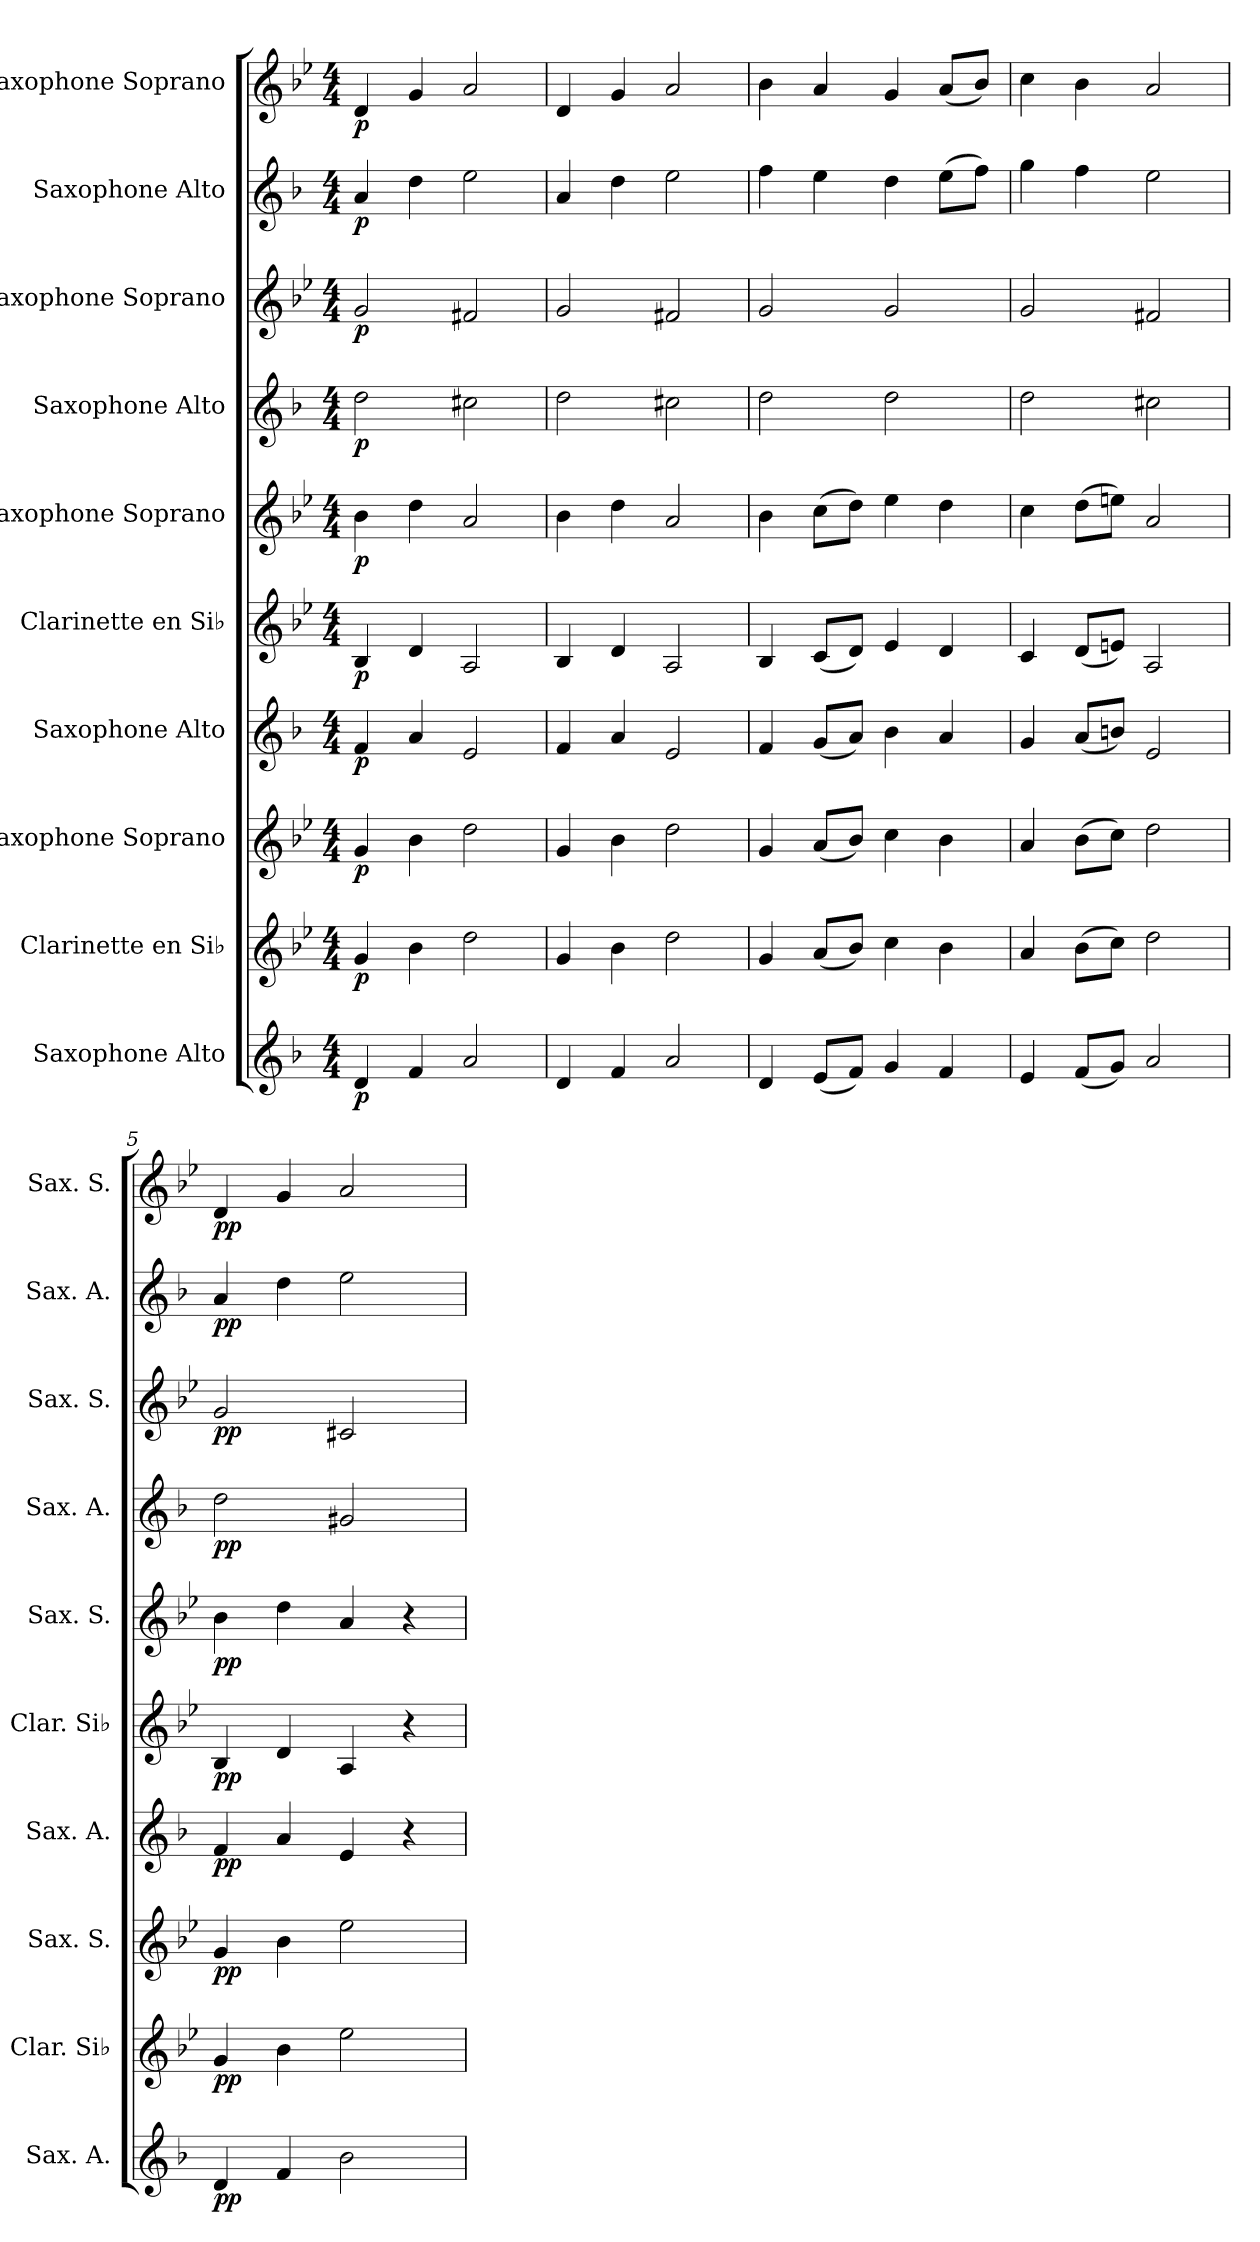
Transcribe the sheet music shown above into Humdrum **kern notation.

**kern	**dynam	**kern	**dynam	**kern	**dynam	**kern	**dynam	**kern	**dynam	**kern	**dynam	**kern	**dynam	**kern	**dynam	**kern	**dynam	**kern	**dynam
*part10	*part10	*part9	*part9	*part8	*part8	*part7	*part7	*part6	*part6	*part5	*part5	*part4	*part4	*part3	*part3	*part2	*part2	*part1	*part1
*staff10	*staff10	*staff9	*staff9	*staff8	*staff8	*staff7	*staff7	*staff6	*staff6	*staff5	*staff5	*staff4	*staff4	*staff3	*staff3	*staff2	*staff2	*staff1	*staff1
*I"Saxophone Alto	*	*I"Clarinette en Si♭	*	*I"Saxophone Soprano	*	*I"Saxophone Alto	*	*I"Clarinette en Si♭	*	*I"Saxophone Soprano	*	*I"Saxophone Alto	*	*I"Saxophone Soprano	*	*I"Saxophone Alto	*	*I"Saxophone Soprano	*
*I'Sax. A.	*	*I'Clar. Si♭	*	*I'Sax. S.	*	*I'Sax. A.	*	*I'Clar. Si♭	*	*I'Sax. S.	*	*I'Sax. A.	*	*I'Sax. S.	*	*I'Sax. A.	*	*I'Sax. S.	*
*clefG2	*	*clefG2	*	*clefG2	*	*clefG2	*	*clefG2	*	*clefG2	*	*clefG2	*	*clefG2	*	*clefG2	*	*clefG2	*
*ITrd5c9	*	*ITrd1c2	*	*ITrd1c2	*	*ITrd5c9	*	*ITrd1c2	*	*ITrd1c2	*	*ITrd5c9	*	*ITrd1c2	*	*ITrd5c9	*	*ITrd1c2	*
*k[b-e-a-d-]	*	*k[b-e-a-d-]	*	*k[b-e-a-d-]	*	*k[b-e-a-d-]	*	*k[b-e-a-d-]	*	*k[b-e-a-d-]	*	*k[b-e-a-d-]	*	*k[b-e-a-d-]	*	*k[b-e-a-d-]	*	*k[b-e-a-d-]	*
*M4/4	*	*M4/4	*	*M4/4	*	*M4/4	*	*M4/4	*	*M4/4	*	*M4/4	*	*M4/4	*	*M4/4	*	*M4/4	*
=1	=1	=1	=1	=1	=1	=1	=1	=1	=1	=1	=1	=1	=1	=1	=1	=1	=1	=1	=1
!	!LO:DY:b	!	!LO:DY:b	!	!LO:DY:b	!	!LO:DY:b	!	!LO:DY:b	!	!LO:DY:b	!	!LO:DY:b	!	!LO:DY:b	!	!LO:DY:b	!	!LO:DY:b
4F/	p	4f/	p	4f/	p	4A-/	p	4A-/	p	4a-\	p	2f\	p	2f/	p	4c/	p	4c/	p
4A-/	.	4a-\	.	4a-\	.	4c/	.	4c/	.	4cc\	.	.	.	.	.	4f\	.	4f/	.
2c/	.	2cc\	.	2cc\	.	2G/	.	2G/	.	2g/	.	2en\	.	2en/	.	2g\	.	2g/	.
=2	=2	=2	=2	=2	=2	=2	=2	=2	=2	=2	=2	=2	=2	=2	=2	=2	=2	=2	=2
4F/	.	4f/	.	4f/	.	4A-/	.	4A-/	.	4a-\	.	2f\	.	2f/	.	4c/	.	4c/	.
4A-/	.	4a-\	.	4a-\	.	4c/	.	4c/	.	4cc\	.	.	.	.	.	4f\	.	4f/	.
2c/	.	2cc\	.	2cc\	.	2G/	.	2G/	.	2g/	.	2en\	.	2en/	.	2g\	.	2g/	.
=3	=3	=3	=3	=3	=3	=3	=3	=3	=3	=3	=3	=3	=3	=3	=3	=3	=3	=3	=3
4F/	.	4f/	.	4f/	.	4A-/	.	4A-/	.	4a-\	.	2f\	.	2f/	.	4a-\	.	4a-\	.
(<8G/L	.	(<8g/L	.	(<8g/L	.	(<8B-/L	.	(<8B-/L	.	(>8b-\L	.	.	.	.	.	4g\	.	4g/	.
8A-/J)	.	8a-/J)	.	8a-/J)	.	8c/J)	.	8c/J)	.	8cc\J)	.	.	.	.	.	.	.	.	.
4B-/	.	4b-\	.	4b-\	.	4d-\	.	4d-/	.	4dd-\	.	2f\	.	2f/	.	4f\	.	4f/	.
4A-/	.	4a-\	.	4a-\	.	4c/	.	4c/	.	4cc\	.	.	.	.	.	(>8g\L	.	(<8g/L	.
.	.	.	.	.	.	.	.	.	.	.	.	.	.	.	.	8a-\J)	.	8a-/J)	.
=4	=4	=4	=4	=4	=4	=4	=4	=4	=4	=4	=4	=4	=4	=4	=4	=4	=4	=4	=4
4G/	.	4g/	.	4g/	.	4B-/	.	4B-/	.	4b-\	.	2f\	.	2f/	.	4b-\	.	4b-\	.
(<8A-/L	.	(>8a-\L	.	(>8a-\L	.	(<8c/L	.	(<8c/L	.	(>8cc\L	.	.	.	.	.	4a-\	.	4a-\	.
8B-/J)	.	8b-\J)	.	8b-\J)	.	8dn/J)	.	8dn/J)	.	8ddn\J)	.	.	.	.	.	.	.	.	.
2c/	.	2cc\	.	2cc\	.	2G/	.	2G/	.	2g/	.	2en\	.	2en/	.	2g\	.	2g/	.
=5	=5	=5	=5	=5	=5	=5	=5	=5	=5	=5	=5	=5	=5	=5	=5	=5	=5	=5	=5
!	!LO:DY:b	!	!LO:DY:b	!	!LO:DY:b	!	!LO:DY:b	!	!LO:DY:b	!	!LO:DY:b	!	!LO:DY:b	!	!LO:DY:b	!	!LO:DY:b	!	!LO:DY:b
4F/	pp	4f/	pp	4f/	pp	4A-/	pp	4A-/	pp	4a-\	pp	2f\	pp	2f/	pp	4c/	pp	4c/	pp
4A-/	.	4a-\	.	4a-\	.	4c/	.	4c/	.	4cc\	.	.	.	.	.	4f\	.	4f/	.
2d-\	.	2dd-\	.	2dd-\	.	4G/	.	4G/	.	4g/	.	2Bn/	.	2Bn/	.	2g\	.	2g/	.
.	.	.	.	.	.	4r	.	4r	.	4r	.	.	.	.	.	.	.	.	.
=	=	=	=	=	=	=	=	=	=	=	=	=	=	=	=	=	=	=	=
*-	*-	*-	*-	*-	*-	*-	*-	*-	*-	*-	*-	*-	*-	*-	*-	*-	*-	*-	*-
